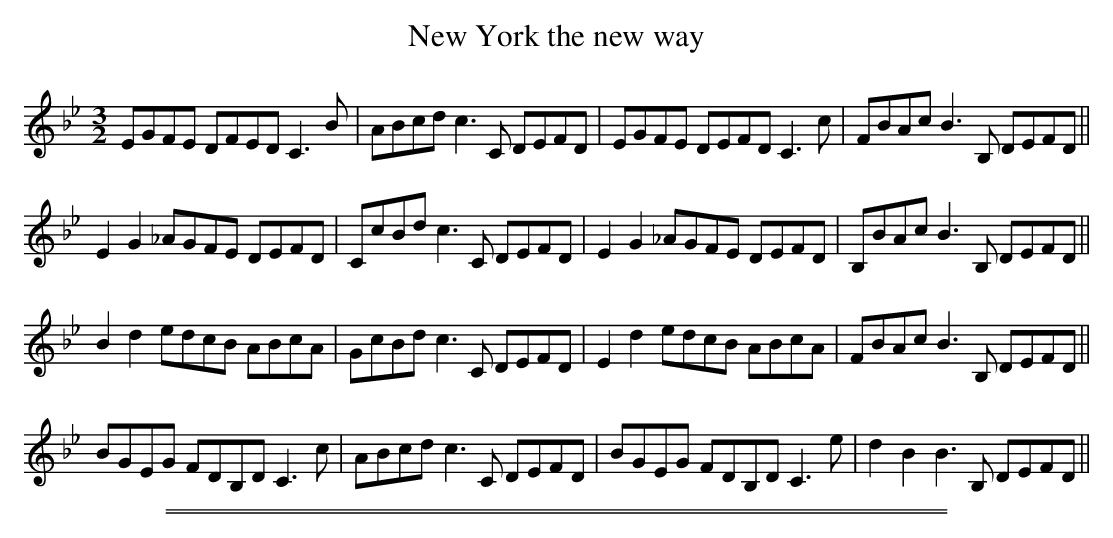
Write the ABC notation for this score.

X:1
T: New York the new way
M:3/2
L:1/8
K:GMin
EGFE DFED C3B | ABcd c3C DEFD | EGFE DEFD C3c | FBAc B3B, DEFD ||
E2G2_AGFE DEFD | CcBd c3C DEFD | E2G2_AGFE DEFD | B,BAc B3B, DEFD ||
B2d2 edcB ABcA | GcBd c3C DEFD | E2d2edcB ABcA | FBAcB3B, DEFD ||
BGEG FDB,D C3c | ABcdc3C DEFD | BGEG FDB,D C3e | d2B2B3B, DEFD ||
